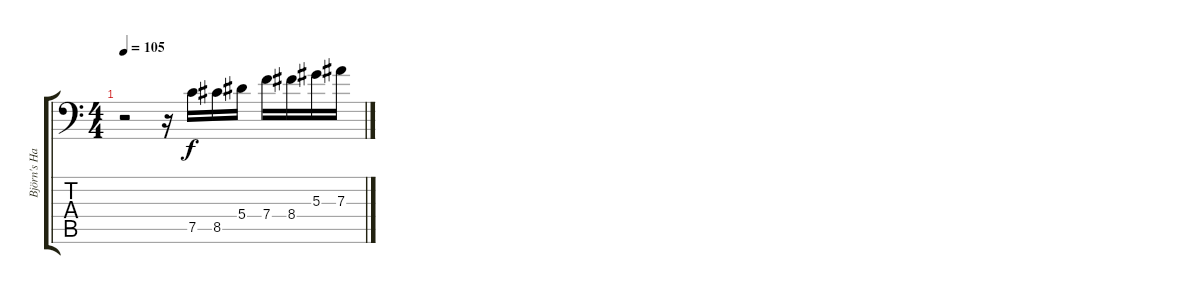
\track ("Björn's Harmonizer" "Björn's Ha") {instrument distortionguitar}
\staff {score tabs}
\tuning (C4 G3 Eb3 Bb2 F2 Bb1) {hide}
\ts (4 4)
\tempo 105
\clef f4
\ks c
r.2{dy f} r.16 7.5.16 8.5.16 5.4.16 7.4.16 8.4.16 5.3.16 7.3.16
